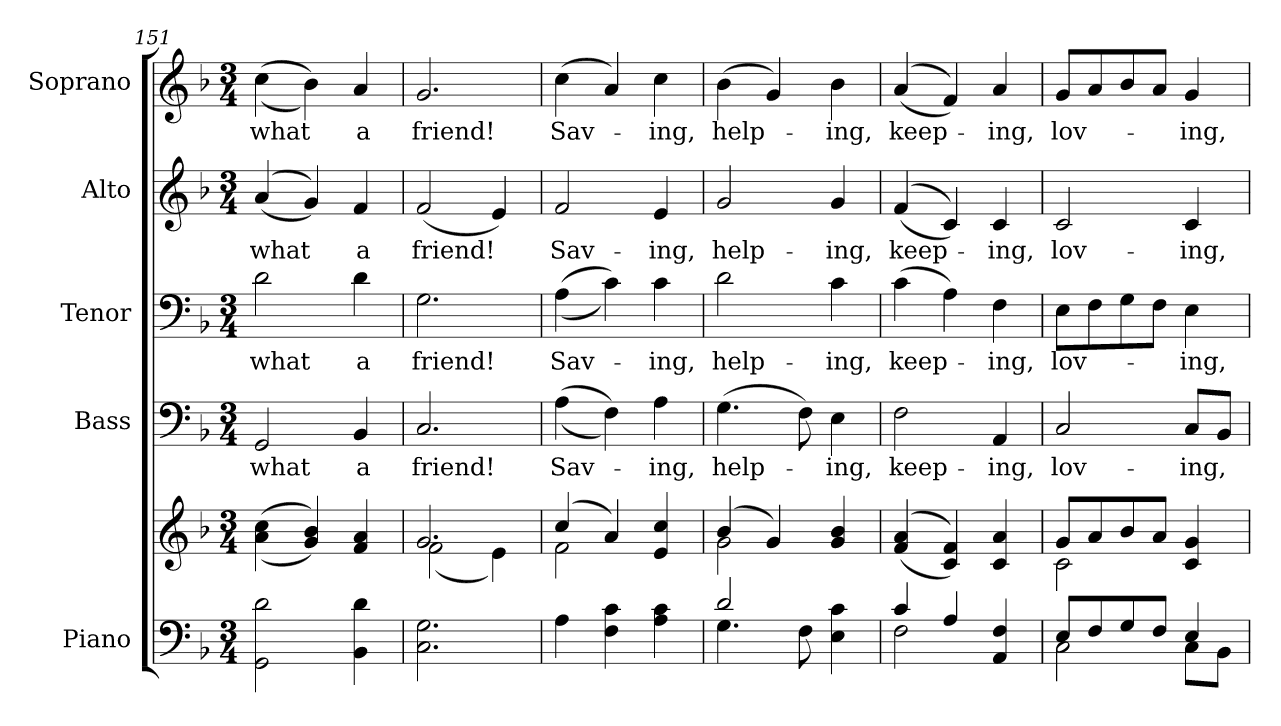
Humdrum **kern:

**kern	**kern	**kern	**text	**kern	**text	**kern	**text	**kern	**text
*part5	*part5	*part4	*part4	*part3	*part3	*part2	*part2	*part1	*part1
*staff6	*staff5	*staff4	*staff4	*staff3	*staff3	*staff2	*staff2	*staff1	*staff1
*I"Piano	*	*I"Bass	*	*I"Tenor	*	*I"Alto	*	*I"Soprano	*
*I'Pno.	*	*I'B.	*	*I'T.	*	*I'A.	*	*I'S.	*
*clefF4	*clefG2	*clefF4	*	*clefF4	*	*clefG2	*	*clefG2	*
*k[b-]	*k[b-]	*k[b-]	*	*k[b-]	*	*k[b-]	*	*k[b-]	*
*F:	*F:	*F:	*	*F:	*	*F:	*	*F:	*
*M3/4	*M3/4	*M3/4	*	*M3/4	*	*M3/4	*	*M3/4	*
=151	=151	=151	=151	=151	=151	=151	=151	=151	=151
!	!	!	!LO:LY:b:color=#000000	!	!	!	!	!	!
!	!	!	!	!	!LO:LY:b:color=#000000	!	!	!	!
!	!	!	!	!	!	!	!LO:LY:b:color=#000000	!	!
!	!	!	!	!	!	!	!	!	!LO:LY:b:color=#000000
2GGi\ 2di	((4ai\ 4cci	2GGi/	what	2di\	what	((4ai/	what	((4cci\	what
.	4gi/ 4b-i))	.	.	.	.	4gi/))	.	4b-i\))	.
!	!	!	!LO:LY:b:color=#000000	!	!	!	!	!	!
!	!	!	!	!	!LO:LY:b:color=#000000	!	!	!	!
!	!	!	!	!	!	!	!LO:LY:b:color=#000000	!	!
!	!	!	!	!	!	!	!	!	!LO:LY:b:color=#000000
4BB-i\ 4di	4fi/ 4ai	4BB-i/	a	4di\	a	4fi/	a	4ai/	a
=152	=152	=152	=152	=152	=152	=152	=152	=152	=152
*	*^	*	*	*	*	*	*	*	*
!	!	!	!	!LO:LY:b:color=#000000	!	!	!	!	!	!
!	!	!	!	!	!	!LO:LY:b:color=#000000	!	!	!	!
!	!	!	!	!	!	!	!	!LO:LY:b:color=#000000	!	!
!	!	!	!	!	!	!	!	!	!	!LO:LY:b:color=#000000
2.Ci\ 2.Gi	2.gi/	(2fi\	2.Ci/	friend!	2.Gi\	friend!	(2fi/	friend!	2.gi/	friend!
.	.	4ei\)	.	.	.	.	4ei/)	.	.	.
!!LO:PB:g=z
=153	=153	=153	=153	=153	=153	=153	=153	=153	=153	=153
!	!	!	!	!LO:LY:b:color=#000000	!	!	!	!	!	!
!	!	!	!	!	!	!LO:LY:b:color=#000000	!	!	!	!
!	!	!	!	!	!	!	!	!LO:LY:b:color=#000000	!	!
!	!	!	!	!	!	!	!	!	!	!LO:LY:b:color=#000000
4Ai\	(4cci/	2fi\	((4Ai\	Sav-	((4Ai\	Sav-	2fi/	Sav-	(4cci\	Sav-
4Fi\ 4ci	4ai/)	.	4Fi\))	.	4ci\))	.	.	.	4ai/)	.
!	!	!	!	!LO:LY:b:color=#000000	!	!	!	!	!	!
!	!	!	!	!	!	!LO:LY:b:color=#000000	!	!	!	!
!	!	!	!	!	!	!	!	!LO:LY:b:color=#000000	!	!
!	!	!	!	!	!	!	!	!	!	!LO:LY:b:color=#000000
4Ai\ 4ci	4ei/ 4cci	4ryy	4Ai\	-ing,	4ci\	-ing,	4ei/	-ing,	4cci\	-ing,
=154	=154	=154	=154	=154	=154	=154	=154	=154	=154	=154
*^	*	*	*	*	*	*	*	*	*	*
!	!	!	!	!	!LO:LY:b:color=#000000	!	!	!	!	!	!
!	!	!	!	!	!	!	!LO:LY:b:color=#000000	!	!	!	!
!	!	!	!	!	!	!	!	!	!LO:LY:b:color=#000000	!	!
!	!	!	!	!	!	!	!	!	!	!	!LO:LY:b:color=#000000
2di/	4.Gi\	(4b-i/	2gi\	(4.Gi\	help-	2di\	help-	2gi/	help-	(4b-i\	help-
.	.	4gi/)	.	.	.	.	.	.	.	4gi/)	.
.	8Fi\	.	.	8Fi\)	.	.	.	.	.	.	.
!	!	!	!	!	!LO:LY:b:color=#000000	!	!	!	!	!	!
!	!	!	!	!	!	!	!LO:LY:b:color=#000000	!	!	!	!
!	!	!	!	!	!	!	!	!	!LO:LY:b:color=#000000	!	!
!	!	!	!	!	!	!	!	!	!	!	!LO:LY:b:color=#000000
4Ei\ 4ci	4ryy	4gi/ 4b-i	4ryy	4Ei\	-ing,	4ci\	-ing,	4gi/	-ing,	4b-i\	-ing,
*	*	*v	*v	*	*	*	*	*	*	*	*
=155	=155	=155	=155	=155	=155	=155	=155	=155	=155	=155
*	*	*^	*	*	*	*	*	*	*	*
!	!	!	!	!	!LO:LY:b:color=#000000	!	!	!	!	!	!
*	*	*v	*v	*	*	*	*	*	*	*	*
*	*	*^	*	*	*	*	*	*	*	*
!	!	!	!	!	!	!	!LO:LY:b:color=#000000	!	!	!	!
*	*	*v	*v	*	*	*	*	*	*	*	*
*	*	*^	*	*	*	*	*	*	*	*
!	!	!	!	!	!	!	!	!	!LO:LY:b:color=#000000	!	!
*	*	*v	*v	*	*	*	*	*	*	*	*
*	*	*^	*	*	*	*	*	*	*	*
!	!	!	!	!	!	!	!	!	!	!	!LO:LY:b:color=#000000
*	*	*v	*v	*	*	*	*	*	*	*	*
4ci/	2Fi\	((4fi/ 4ai	2Fi\	keep-	(4ci\	keep-	((4fi/	keep-	((4ai/	keep-
4Ai/	.	4ci/ 4fi))	.	.	4Ai\)	.	4ci/))	.	4fi/))	.
!	!	!	!	!LO:LY:b:color=#000000	!	!	!	!	!	!
!	!	!	!	!	!	!LO:LY:b:color=#000000	!	!	!	!
!	!	!	!	!	!	!	!	!LO:LY:b:color=#000000	!	!
!	!	!	!	!	!	!	!	!	!	!LO:LY:b:color=#000000
4AAi/ 4Fi	4ryy	4ci/ 4ai	4AAi/	-ing,	4Fi\	-ing,	4ci/	-ing,	4ai/	-ing,
=156	=156	=156	=156	=156	=156	=156	=156	=156	=156	=156
*	*	*^	*	*	*	*	*	*	*	*
!	!	!	!	!	!LO:LY:b:color=#000000	!	!	!	!	!	!
!	!	!	!	!	!	!	!LO:LY:b:color=#000000	!	!	!	!
!	!	!	!	!	!	!	!	!	!LO:LY:b:color=#000000	!	!
!	!	!	!	!	!	!	!	!	!	!	!LO:LY:b:color=#000000
8Ei/L	2Ci\	8gi/L	2ci\	2Ci/	lov-	8Ei\L	lov-	2ci/	lov-	8gi/L	lov-
8Fi/	.	8ai/	.	.	.	8Fi\	.	.	.	8ai/	.
8Gi/	.	8b-i/	.	.	.	8Gi\	.	.	.	8b-i/	.
8Fi/J	.	8ai/J	.	.	.	8Fi\J	.	.	.	8ai/J	.
!	!	!	!	!	!LO:LY:b:color=#000000	!	!	!	!	!	!
!	!	!	!	!	!	!	!LO:LY:b:color=#000000	!	!	!	!
!	!	!	!	!	!	!	!	!	!LO:LY:b:color=#000000	!	!
!	!	!	!	!	!	!	!	!	!	!	!LO:LY:b:color=#000000
4Ei/	8Ci\L	4ci/ 4gi	4ryy	8Ci/L	-ing,	4Ei\	-ing,	4ci/	-ing,	4gi/	-ing,
.	8BB-i\J	.	.	8BB-i/J	.	.	.	.	.	.	.
*v	*v	*	*	*	*	*	*	*	*	*	*
*	*v	*v	*	*	*	*	*	*	*	*
=	=	=	=	=	=	=	=	=	=
*-	*-	*-	*-	*-	*-	*-	*-	*-	*-
